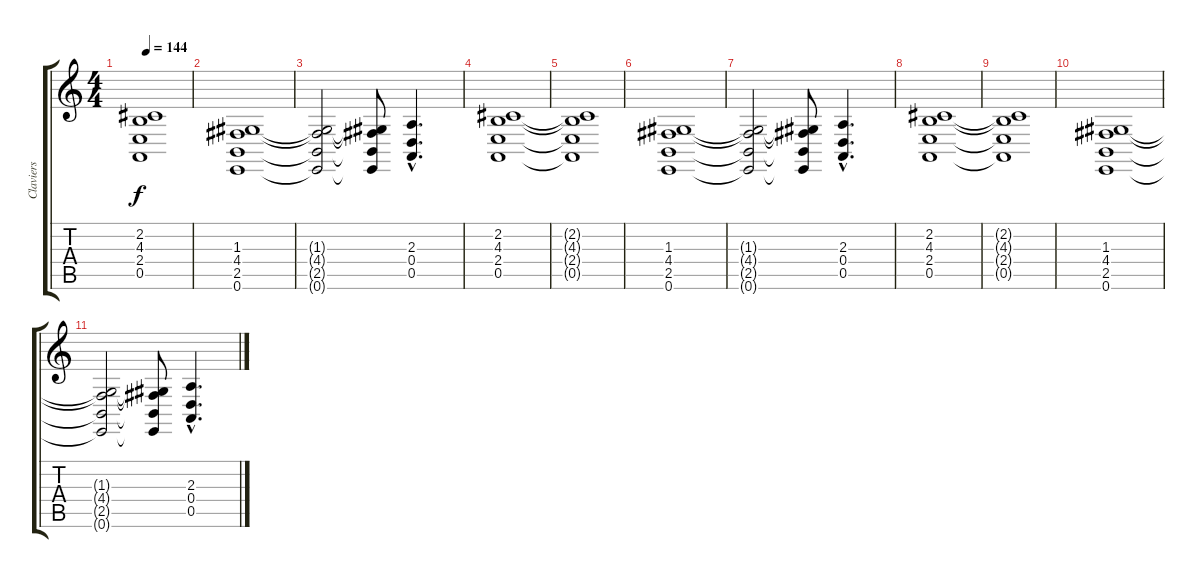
\track ("Claviers" "Claviers") {instrument synthstrings1}
\staff {score tabs}
\tuning (E4 B3 G3 D3 A2 E2) {hide}
\ts (4 4)
\tempo 144
\clef g2
\ks c
(2.2{t} 4.3{t} 2.4{t} 0.5{t}).1{dy f} |
(1.3 4.4 2.5 0.6).1 |
(1.3{t} 4.4{t} 2.5{t} 0.6{t}).2 (1.3{t} 4.4{t} 2.5{t} 0.6{t}).8 (2.3{hac} 0.4{hac} 0.5{hac}).4{d} |
(2.2 4.3 2.4 0.5).1{volume 5} |
(2.2{t} 4.3{t} 2.4{t} 0.5{t}).1 |
(1.3 4.4 2.5 0.6).1 |
(1.3{t} 4.4{t} 2.5{t} 0.6{t}).2 (1.3{t} 4.4{t} 2.5{t} 0.6{t}).8 (2.3{hac} 0.4{hac} 0.5{hac}).4{d} |
(2.2 4.3 2.4 0.5).1{volume 0} |
(2.2{t} 4.3{t} 2.4{t} 0.5{t}).1 |
(1.3 4.4 2.5 0.6).1 |
(1.3{t} 4.4{t} 2.5{t} 0.6{t}).2 (1.3{t} 4.4{t} 2.5{t} 0.6{t}).8 (2.3{hac} 0.4{hac} 0.5{hac}).4{d}
